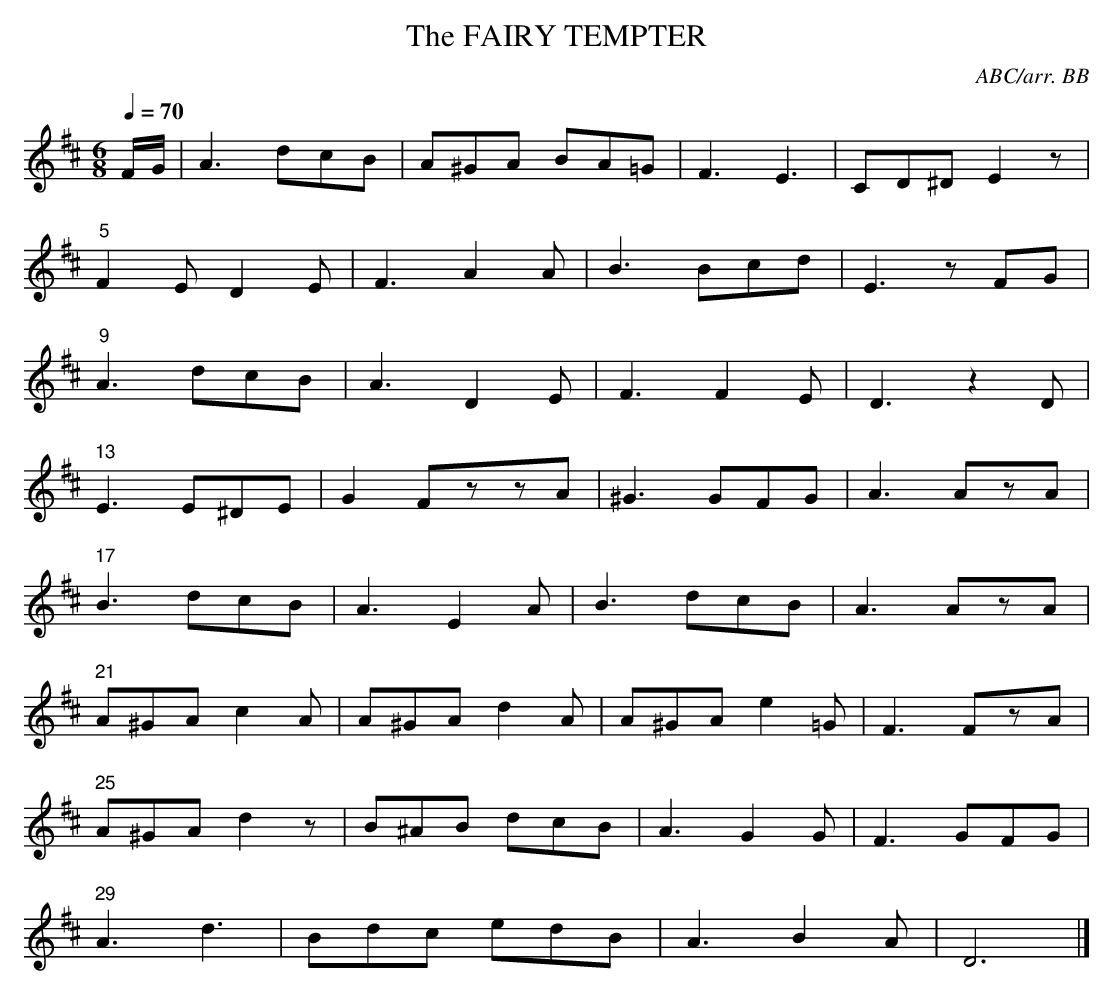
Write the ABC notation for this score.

X:1
T:FAIRY TEMPTER, The
C:ABC/arr. BB
through. IMO not suited to be a dance tune but included here in
case you want to try your luck!
L:1/8
M:6/8
Q:1/4=70
K:D % source key = F
F/G/|A3 dcB|A^GA BA=G|F3 E3|CD^D E2z|
"5"F2E D2E|F3 A2A|B3 Bcd|E3 zFG|
"9"A3 dcB|A3 D2E|F3 F2E|D3 z2D|
"13"E3 E^DE|G2FzzA|^G3 GFG|A3 AzA|
"17"B3 dcB|A3 E2A|B3 dcB|A3 AzA|
"21"A^GA c2A|A^GA d2A|A^GA e2=G|F3 FzA|
"25"A^GA d2z|B^AB dcB|A3 G2G|F3 GFG|
"29"A3 d3|Bdc edB|A3 B2A|D6 |]
